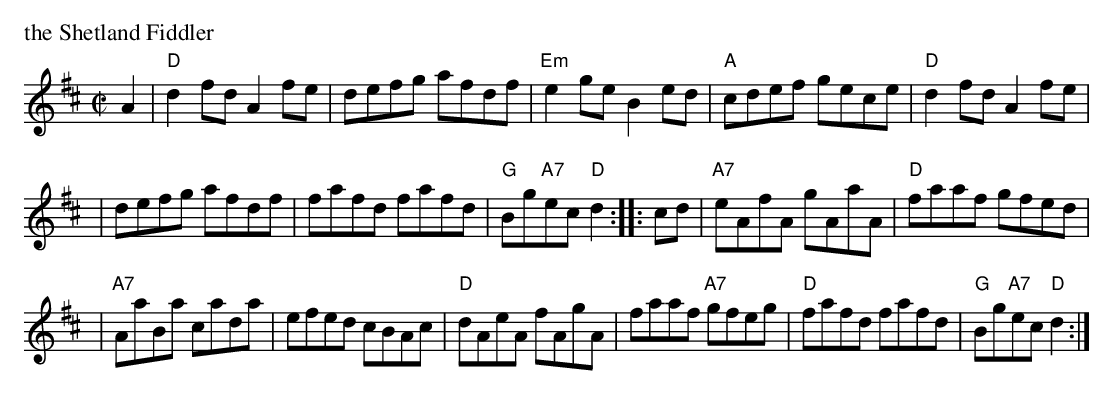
X:1
P: the Shetland Fiddler
M: C|
L: 1/8
K: D
A2 \
| "D"d2fd A2fe | defg afdf | "Em"e2ge B2ed | "A"cdef gece | "D"d2fd A2fe |
| defg afdf | fafd fafd | "G"Bg"A7"ec "D"d2 :: cd | "A7"eAfA gAaA | "D"faaf gfed |
| "A7"AaBa cada | efed cBAc | "D"dAeA fAgA | faaf "A7"gfeg | "D"fafd fafd | "G"Bg"A7"ec "D"d2 :|
